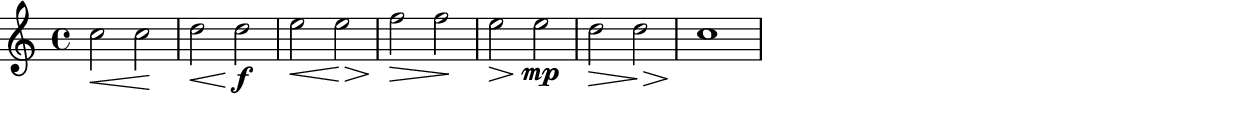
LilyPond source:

%% Generated by lilypond-book
%% Options: [exampleindent=10.16\mm,indent=0\mm,line-width=160\mm,paper-height=845.047\pt,paper-width=597.508\pt,papersize='(cons (* 597.508 pt) (* 845.047 pt)),quote]
\include "lilypond-book-preamble.ly"


% ****************************************************************
% Start cut-&-pastable-section
% ****************************************************************

#(ly:set-option 'eps-box-padding 3.000000)



\paper {
  #(set-paper-size '(cons (* 597.508 pt) (* 845.047 pt)))
  indent = 0\mm
  line-width = 160\mm
  % offset the left padding, also add 1mm as lilypond creates cropped
  % images with a little space on the right
  line-width = #(- line-width (* mm  3.000000) (* mm 1))
  line-width = 160\mm - 2.0 * 10.16\mm
  % offset the left padding, also add 1mm as lilypond creates cropped
  % images with a little space on the right
  line-width = #(- line-width (* mm  3.000000) (* mm 1))
}

\layout {
  
}




% ****************************************************************
% ly snippet:
% ****************************************************************
\sourcefileline 389
\relative c'' {
  c2\< c\!
  d2\< d\f
  e2\< e\>
  f2\> f\!
  e2\> e\mp
  d2\> d\>
  c1\!
}


% ****************************************************************
% end ly snippet
% ****************************************************************
